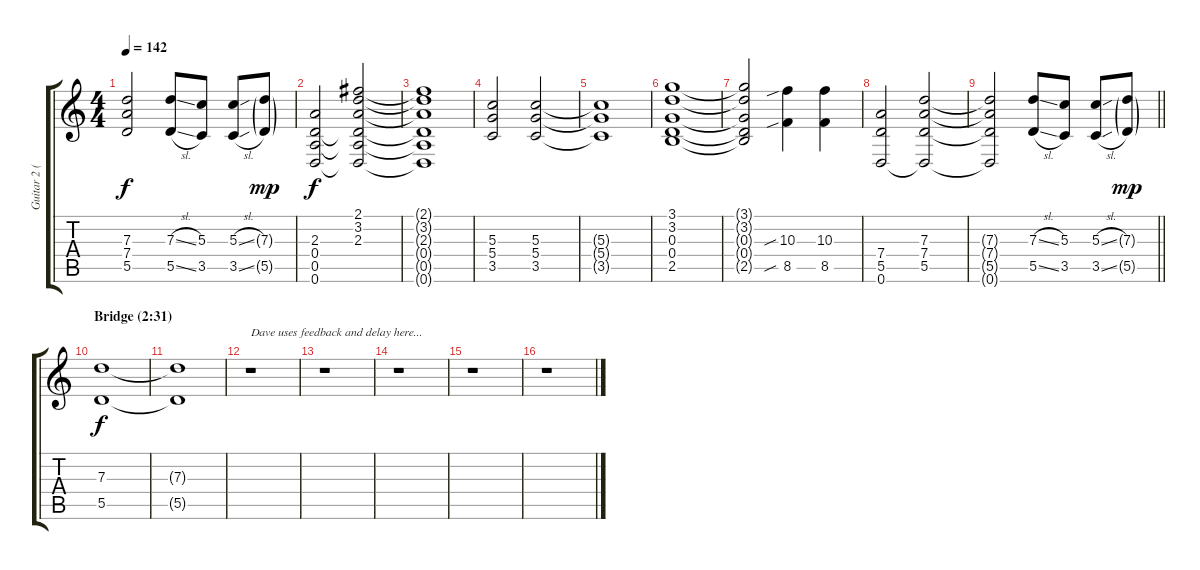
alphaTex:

\track ("Guitar 2 (Dave Kushner)" "Guitar 2 (") {instrument overdrivenguitar}
\staff {score tabs}
\tuning (E4 B3 G3 D3 A2 D2) {hide}
\ts (4 4)
\tempo 142
\clef g2
\ks c
(7.3{t} 7.4{t} 5.5{t}).2{dy f} (7.3{sl} 5.5{sl}).8 (5.3 3.5).8 (5.3{sl} 3.5{sl}).8 (7.3{g} 5.5{g}).8{dy mp} |
(2.3 0.4 0.5 0.6).2{dy f} (2.1 3.2 2.3 0.4{t} 0.5{t} 0.6{t}).2 |
(2.1{t} 3.2{t} 2.3{t} 0.4{t} 0.5{t} 0.6{t}).1 |
(5.3 5.4 3.5).2 (5.3 5.4 3.5).2 |
(5.3{t} 5.4{t} 3.5{t}).1 |
(3.1 3.2 0.3 0.4 2.5).1 |
(3.1{t} 3.2{t} 0.3{t} 0.4{t} 2.5{t}).2 (10.3{sib} 8.5{sib}).4 (10.3 8.5).4 |
(7.4 5.5 0.6).2 (7.3 7.4 5.5 0.6{t}).2 |
\barLineRight lightlight
(7.3{t} 7.4{t} 5.5{t} 0.6{t}).2 (7.3{sl} 5.5{sl}).8 (5.3 3.5).8 (5.3{sl} 3.5{sl}).8 (7.3{g} 5.5{g}).8{dy mp} |
\section ("" "Bridge (2:31)")
(7.3 5.5).1{dy f} |
(7.3{t} 5.5{t}).1 |
r.1{txt "Dave uses feedback and delay here..."} |
r.1 |
r.1 |
r.1 |
r.1
